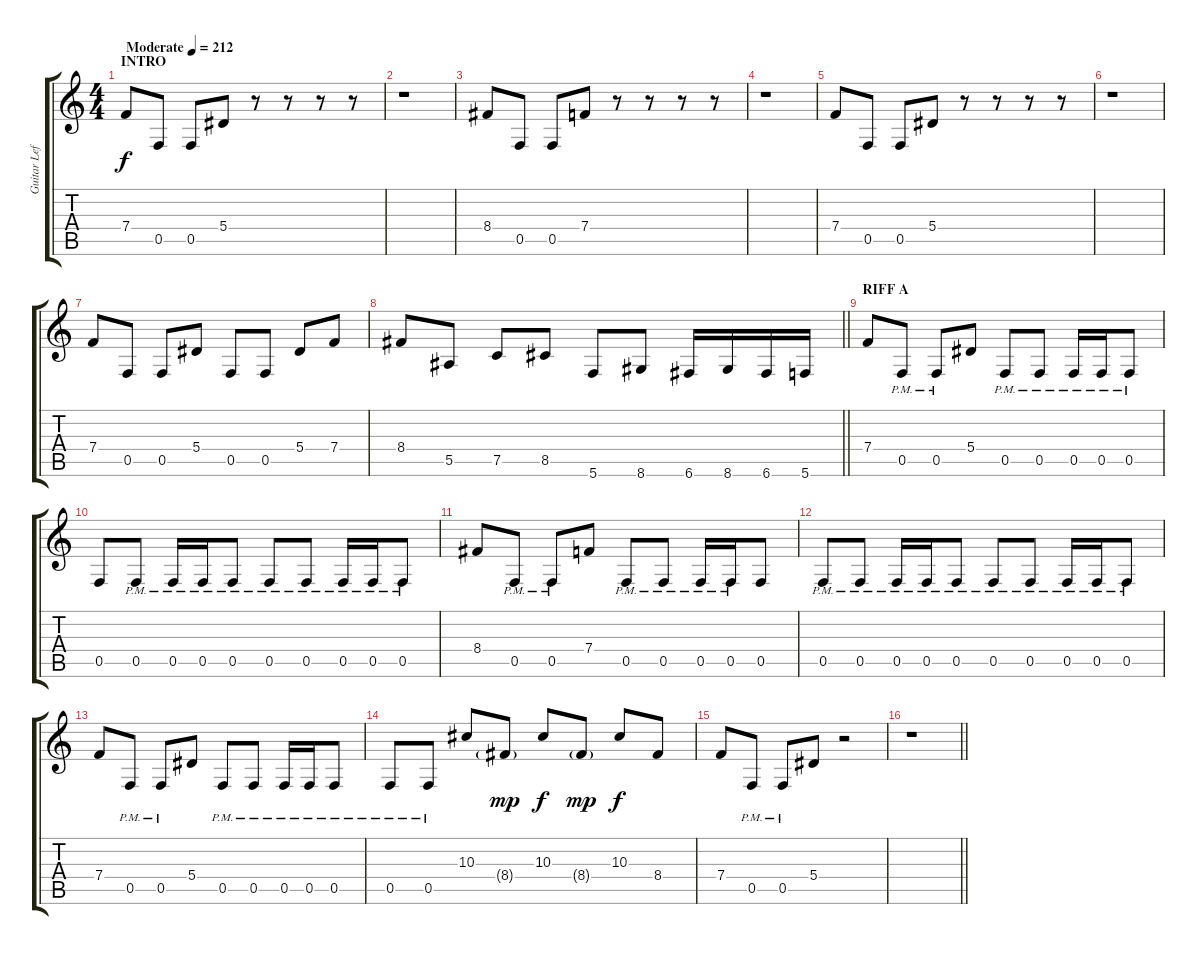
\track ("Guitar Left" "Guitar Lef") {instrument distortionguitar}
\staff {score tabs}
\tuning (C4 G3 Eb3 Bb2 F2 C2) {hide}
\ts (4 4)
\section ("" "INTRO")
\tempo (212 "Moderate")
\clef g2
\ks c
7.4.8{dy f instrument distortionguitar} 0.5.8 0.5.8 5.4.8 r.8 r.8 r.8 r.8 |
r.1 |
8.4.8 0.5.8 0.5.8 7.4.8 r.8 r.8 r.8 r.8 |
r.1 |
7.4.8 0.5.8 0.5.8 5.4.8 r.8 r.8 r.8 r.8 |
r.1 |
7.4.8 0.5.8 0.5.8 5.4.8 0.5.8 0.5.8 5.4.8 7.4.8 |
\barLineRight lightlight
8.4.8 5.5.8 7.5.8 8.5.8 5.6.8 8.6.8 6.6.16 8.6.16 6.6.16 5.6.16 |
\section ("" "RIFF A")
7.4.8 0.5{pm}.8 0.5{pm}.8 5.4.8 0.5{pm}.8 0.5{pm}.8 0.5{pm}.16 0.5{pm}.16 0.5{pm}.8 |
0.5.8 0.5{pm}.8 0.5{pm}.16 0.5{pm}.16 0.5{pm}.8 0.5{pm}.8 0.5{pm}.8 0.5{pm}.16 0.5{pm}.16 0.5{pm}.8 |
8.4.8 0.5{pm}.8 0.5{pm}.8 7.4.8 0.5{pm}.8 0.5{pm}.8 0.5{pm}.16 0.5{pm}.16 0.5.8 |
0.5{pm}.8 0.5{pm}.8 0.5{pm}.16 0.5{pm}.16 0.5{pm}.8 0.5{pm}.8 0.5{pm}.8 0.5{pm}.16 0.5{pm}.16 0.5{pm}.8 |
7.4.8 0.5{pm}.8 0.5{pm}.8 5.4.8 0.5{pm}.8 0.5{pm}.8 0.5{pm}.16 0.5{pm}.16 0.5{pm}.8 |
0.5{pm}.8 0.5{pm}.8 10.3.8 8.4{g}.8{dy mp} 10.3.8{dy f} 8.4{g}.8{dy mp} 10.3.8{dy f} 8.4.8 |
7.4.8 0.5{pm}.8 0.5{pm}.8 5.4.8 r.2 |
\barLineRight lightlight
r.1
